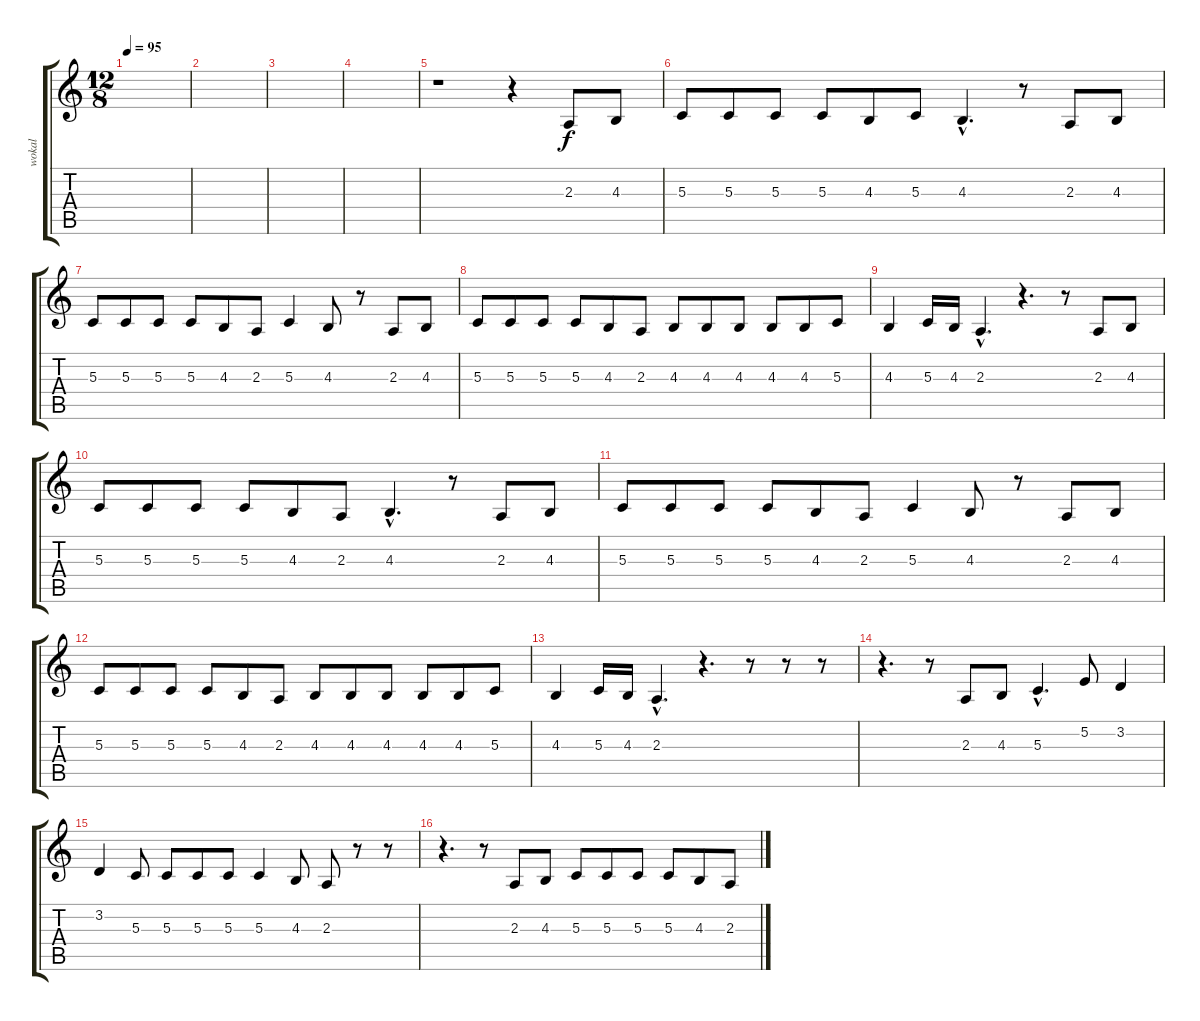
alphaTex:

\track ("wokal" "wokal") {instrument rockorgan}
\staff {score tabs}
\tuning (E4 B3 G3 D3 A2 E2) {hide}
\ts (12 8)
\tempo 95
\clef g2
\ks c
|
|
|
|
r.1 r.4 2.3.8 4.3.8 |
5.3.8 5.3.8 5.3.8 5.3.8 4.3.8 5.3.8 4.3{hac}.4{d} r.8 2.3.8 4.3.8 |
5.3.8 5.3.8 5.3.8 5.3.8 4.3.8 2.3.8 5.3.4 4.3.8 r.8 2.3.8 4.3.8 |
5.3.8 5.3.8 5.3.8 5.3.8 4.3.8 2.3.8 4.3.8 4.3.8 4.3.8 4.3.8 4.3.8 5.3.8 |
4.3.4 5.3.16 4.3.16 2.3{hac}.4{d} r.4{d} r.8 2.3.8 4.3.8 |
5.3.8 5.3.8 5.3.8 5.3.8 4.3.8 2.3.8 4.3{hac}.4{d} r.8 2.3.8 4.3.8 |
5.3.8 5.3.8 5.3.8 5.3.8 4.3.8 2.3.8 5.3.4 4.3.8 r.8 2.3.8 4.3.8 |
5.3.8 5.3.8 5.3.8 5.3.8 4.3.8 2.3.8 4.3.8 4.3.8 4.3.8 4.3.8 4.3.8 5.3.8 |
4.3.4 5.3.16 4.3.16 2.3{hac}.4{d} r.4{d} r.8 r.8 r.8 |
r.4{d} r.8 2.3.8 4.3.8 5.3{hac}.4{d} 5.2.8 3.2.4 |
3.2.4 5.3.8 5.3.8 5.3.8 5.3.8 5.3.4 4.3.8 2.3.8 r.8 r.8 |
r.4{d} r.8 2.3.8 4.3.8 5.3.8 5.3.8 5.3.8 5.3.8 4.3.8 2.3.8
